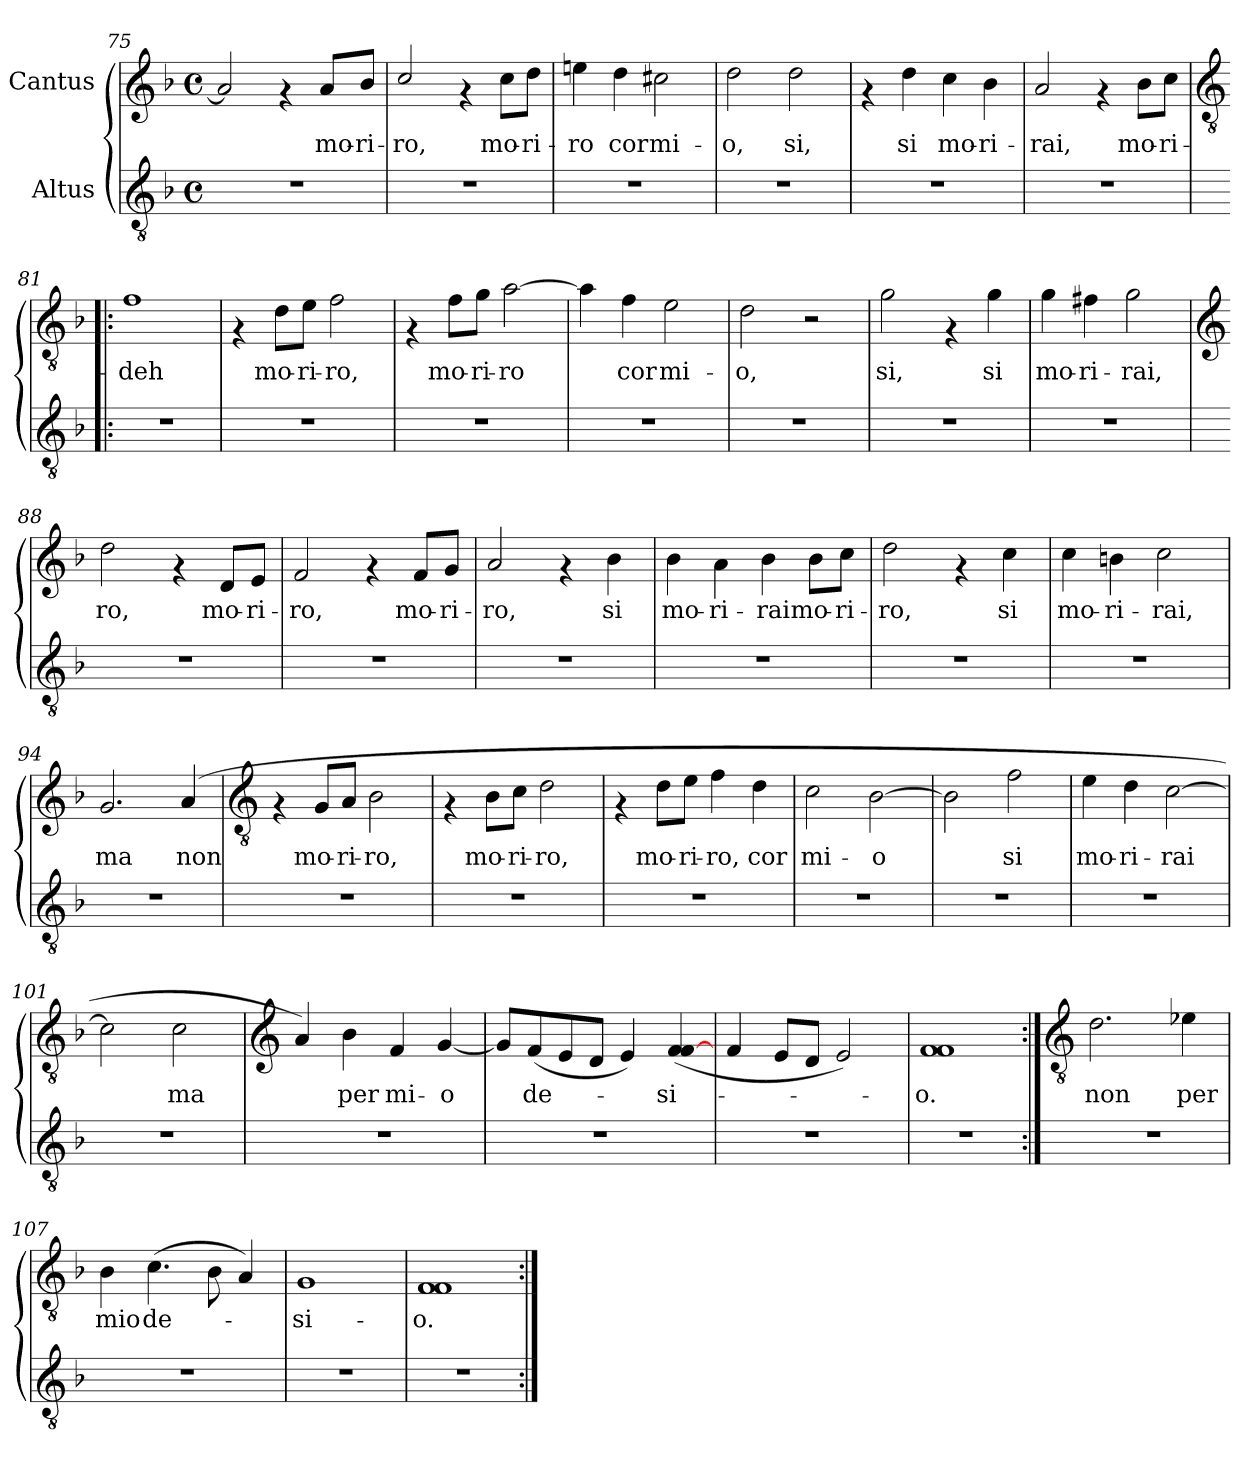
**kern	**kern	**text
*part2	*part1	*part1
*staff2	*staff1	*staff1
*I"Altus	*I"Cantus	*
*clefGv2	*clefG2	*
*k[b-]	*k[b-]	*
*F:	*F:	*
*M4/4	*M4/4	*
*met(c)	*met(c)	*
=75	=75	=75
1r	2a/]	.
.	4rf	.
!	!	!LO:LY:b
.	8a/L	mo-
!	!	!LO:LY:b
.	8b-/J	-ri-
=76	=76	=76
!	!	!LO:LY:b
1r	2cc/	-ro,
.	4rf	.
!	!	!LO:LY:b
.	8cc\L	mo-
!	!	!LO:LY:b
.	8dd\J	-ri-
=77	=77	=77
!	!	!LO:LY:b
1r	4een\	-ro
!	!	!LO:LY:b
.	4dd\	cor
!	!	!LO:LY:b
.	2cc#X\	mi-
=78	=78	=78
!	!	!LO:LY:b
1r	2dd\	-o,
!	!	!LO:LY:b
.	2dd\	si,
=79	=79	=79
1r	4rf	.
!	!	!LO:LY:b
.	4dd\	si
!	!	!LO:LY:b
.	4cc\	mo-
!	!	!LO:LY:b
.	4b-\	-ri-
=80	=80	=80
!	!	!LO:LY:b
1r	2a/	-rai,
.	4rf	.
!	!	!LO:LY:b
.	8b-\L	mo-
!	!	!LO:LY:b
.	8cc\J	-ri-
!!LO:LB:g=z
=81!|:	=81!|:	=81!|:
*	*clefGv2	*
!	!	!LO:LY:b
1r	1f	-deh
=82	=82	=82
1r	4rF	.
!	!	!LO:LY:b
.	8d\L	mo-
!	!	!LO:LY:b
.	8e\J	-ri-
!	!	!LO:LY:b
.	2f\	-ro,
=83	=83	=83
1r	4rF	.
!	!	!LO:LY:b
.	8f\L	mo-
!	!	!LO:LY:b
.	8g\J	-ri-
!	!	!LO:LY:b
.	[>2a\	-ro
=84	=84	=84
1r	4a\]	.
!	!	!LO:LY:b
.	4f\	cor
!	!	!LO:LY:b
.	2e\	mi-
=85	=85	=85
!	!	!LO:LY:b
1r	2d\	-o,
.	2r	.
=86	=86	=86
!	!	!LO:LY:b
1r	2g\	si,
.	4rF	.
!	!	!LO:LY:b
.	4g\	si
=87	=87	=87
!	!	!LO:LY:b
1r	4g\	mo-
!	!	!LO:LY:b
.	4f#X\	-ri-
!	!	!LO:LY:b
.	2g\	-rai,
!!LO:LB:g=z
=88	=88	=88
*	*clefG2	*
!	!	!LO:LY:b
1r	2dd\	ro,
.	4rf	.
!	!	!LO:LY:b
.	8d/L	mo-
!	!	!LO:LY:b
.	8e/J	-ri-
=89	=89	=89
!	!	!LO:LY:b
1r	2f/	-ro,
.	4rf	.
!	!	!LO:LY:b
.	8f/L	mo-
!	!	!LO:LY:b
.	8g/J	-ri-
=90	=90	=90
!	!	!LO:LY:b
1r	2a/	-ro,
.	4rf	.
!	!	!LO:LY:b
.	4b-\	si
=91	=91	=91
!	!	!LO:LY:b
1r	4b-\	mo-
!	!	!LO:LY:b
.	4a\	-ri-
!	!	!LO:LY:b
.	4b-\	-rai
!	!	!LO:LY:b
.	8b-\L	mo-
!	!	!LO:LY:b
.	8cc\J	-ri-
=92	=92	=92
!	!	!LO:LY:b
1r	2dd\	-ro,
.	4rf	.
!	!	!LO:LY:b
.	4cc\	si
=93	=93	=93
!	!	!LO:LY:b
1r	4cc\	mo-
!	!	!LO:LY:b
.	4bn\	-ri-
!	!	!LO:LY:b
.	2cc\	-rai,
=94	=94	=94
!	!	!LO:LY:b
1r	2.g/	ma
!	!	!LO:LY:b
.	(<4a/	non
!!LO:LB:g=z
=95	=95	=95
*	*clefGv2	*
1r	4rF	.
!	!	!LO:LY:b
.	8G/L	mo-
!	!	!LO:LY:b
.	8A/J	-ri-
!	!	!LO:LY:b
.	2B-\	-ro,
=96	=96	=96
1r	4rF	.
!	!	!LO:LY:b
.	8B-\L	mo-
!	!	!LO:LY:b
.	8c\J	-ri-
!	!	!LO:LY:b
.	2d\	-ro,
=97	=97	=97
1r	4rF	.
!	!	!LO:LY:b
.	8d\L	mo-
!	!	!LO:LY:b
.	8e\J	-ri-
!	!	!LO:LY:b
.	4f\	-ro,
!	!	!LO:LY:b
.	4d\	cor
=98	=98	=98
!	!	!LO:LY:b
1r	2c\	mi-
!	!	!LO:LY:b
.	[>2B-\	-o
=99	=99	=99
1r	2B-\]	.
!	!	!LO:LY:b
.	2f\	si
=100	=100	=100
!	!	!LO:LY:b
1r	4e\	mo-
!	!	!LO:LY:b
.	4d\	-ri-
!	!	!LO:LY:b
.	[>2c\	-rai
=101	=101	=101
1r	2c\]	.
!	!	!LO:LY:b
.	2c\	ma
!!LO:LB:g=z
=102	=102	=102
*	*clefG2	*
1r	4a/)	.
!	!	!LO:LY:b
.	4b-\	per
!	!	!LO:LY:b
.	4f/	mi-
!	!	!LO:LY:b
.	[<4g/	-o
=103	=103	=103
1r	8g/L]	.
!	!	!LO:LY:b
.	(<8f/	de-
.	8e/	.
.	8d/J	.
.	4e/)	.
!	!	!LO:LY:b
.	(<4f/ [<4f/	-si-
=104	=104	=104
1r	4f/	.
.	8e/L	.
.	8d/J	.
.	2e/)	.
=105	=105	=105
!	!	!LO:LY:b
1r	1f 1f	-o.
!!LO:LB:g=z
=106:|!	=106:|!	=106:|!
*	*clefGv2	*
!	!	!LO:LY:b
1r	2.d\	non
!	!	!LO:LY:b
.	4e-X\	per
=107	=107	=107
!	!	!LO:LY:b
1r	4B-\	mio
!	!	!LO:LY:b
.	(>4.c\	de-
.	8B-\	.
.	4A/)	.
=108	=108	=108
!	!	!LO:LY:b
1r	1G	-si-
=109	=109	=109
!	!	!LO:LY:b
1r	1F 1F	-o.
=:|!	=:|!	=:|!
*-	*-	*-
